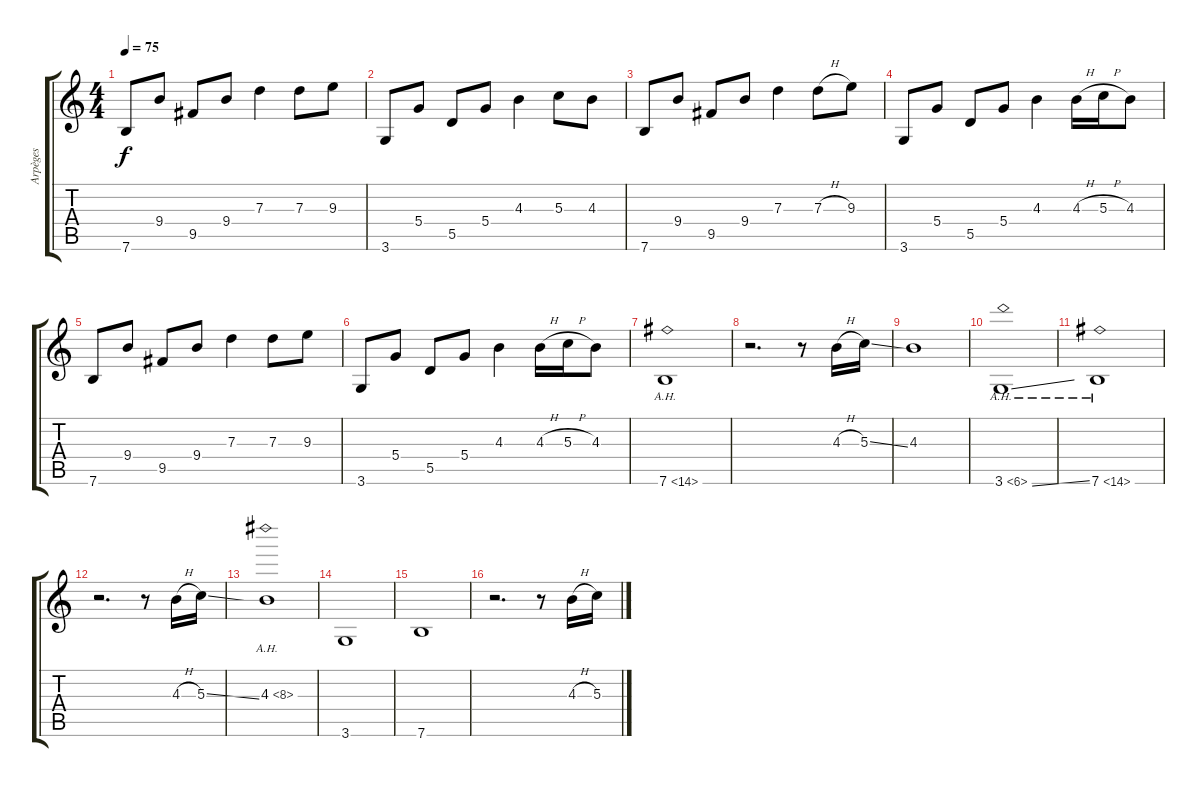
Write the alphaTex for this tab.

\track ("Arpèges" "Arpèges") {instrument electricguitarclean}
\staff {score tabs}
\tuning (E4 B3 G3 D3 A2 E2) {hide}
\ts (4 4)
\tempo 75
\clef g2
\ks c
7.6.8{dy f} 9.4.8 9.5.8 9.4.8 7.3.4 7.3.8 9.3.8 |
3.6.8 5.4.8 5.5.8 5.4.8 4.3.4 5.3.8 4.3.8 |
7.6.8 9.4.8 9.5.8 9.4.8 7.3.4 7.3{h}.8 9.3.8 |
3.6.8 5.4.8 5.5.8 5.4.8 4.3.4 4.3{h}.16 5.3{h}.16 4.3.8 |
7.6.8 9.4.8 9.5.8 9.4.8 7.3.4 7.3.8 9.3.8 |
3.6.8 5.4.8 5.5.8 5.4.8 4.3.4 4.3{h}.16 5.3{h}.16 4.3.8 |
7.6{ah 7}.1 |
r.2{d} r.8 4.3{h}.16 5.3{ss}.16 |
4.3.1 |
3.6{ah 3 ss}.1 |
7.6{ah 7}.1 |
r.2{d} r.8 4.3{h}.16 5.3{ss}.16 |
4.3{ah 4}.1 |
3.6.1 |
7.6.1 |
r.2{d} r.8 4.3{h}.16 5.3{ss}.16
